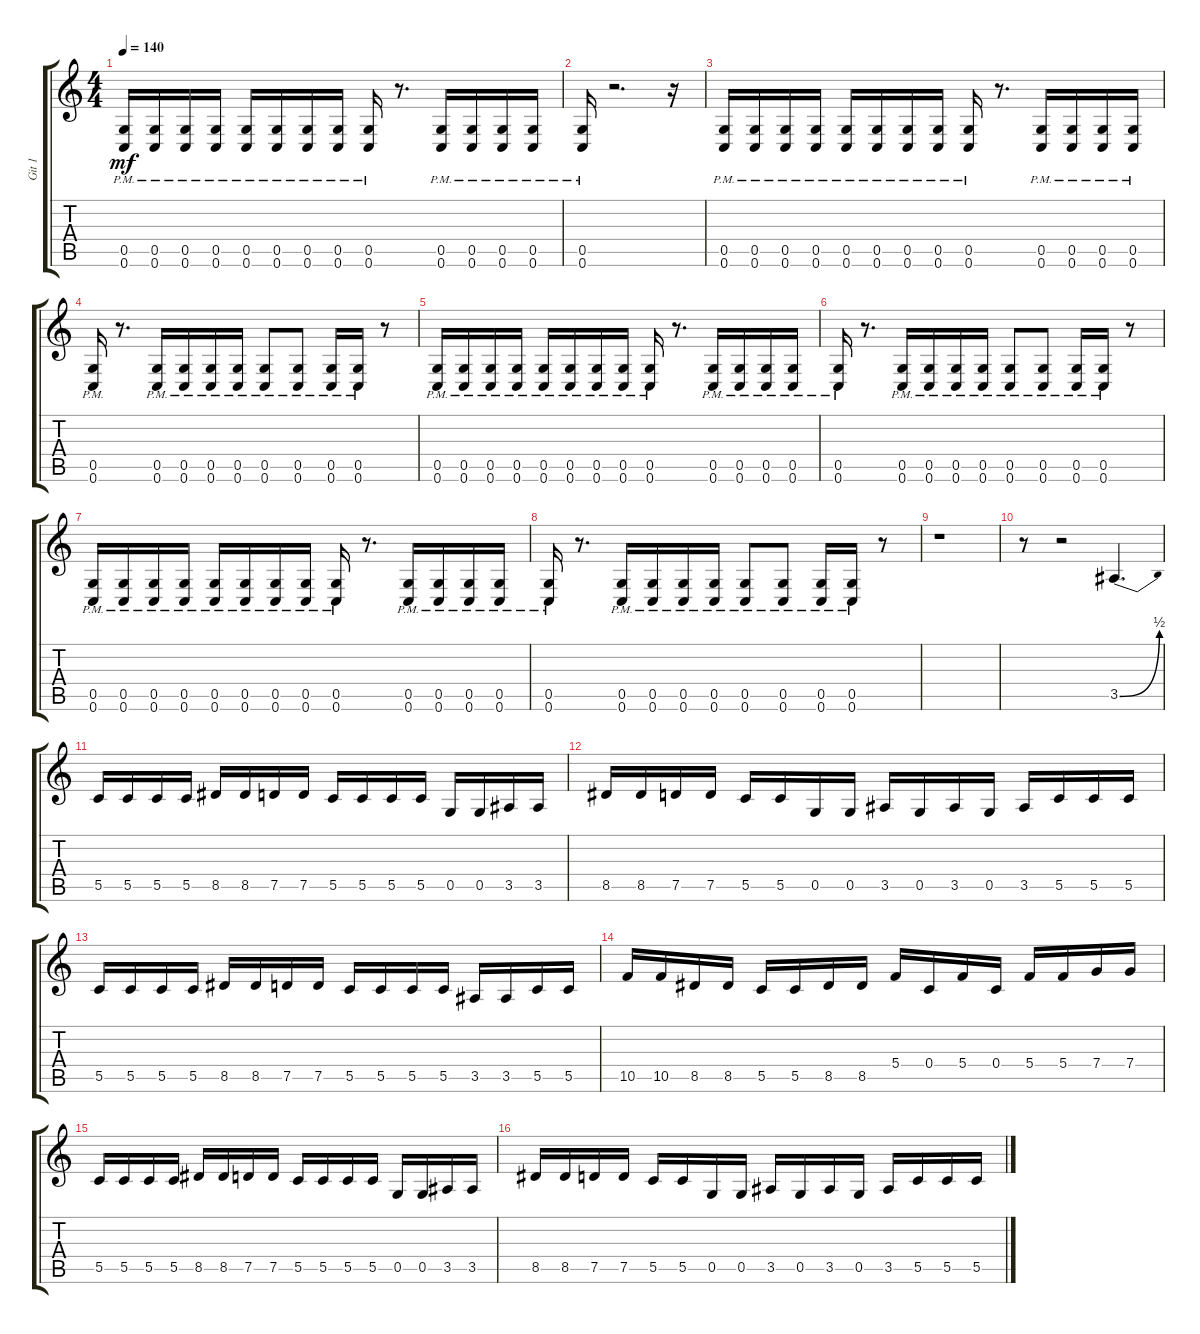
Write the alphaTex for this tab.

\track ("Git 1" "Git 1") {instrument acousticguitarsteel}
\staff {score tabs}
\tuning (D4 A3 F3 C3 G2 C2) {hide}
\ts (4 4)
\tempo 140
\clef g2
\ks c
(0.5{pm} 0.6{pm}).16{dy mf} (0.5{pm} 0.6{pm}).16 (0.5{pm} 0.6{pm}).16 (0.5{pm} 0.6{pm}).16 (0.5{pm} 0.6{pm}).16 (0.5{pm} 0.6{pm}).16 (0.5{pm} 0.6{pm}).16 (0.5{pm} 0.6{pm}).16 (0.5{pm} 0.6{pm}).16 r.8{d} (0.5{pm} 0.6{pm}).16 (0.5{pm} 0.6{pm}).16 (0.5{pm} 0.6{pm}).16 (0.5{pm} 0.6{pm}).16 |
(0.5{pm} 0.6{pm}).16 r.2{d} r.16 |
(0.5{pm} 0.6{pm}).16 (0.5{pm} 0.6{pm}).16 (0.5{pm} 0.6{pm}).16 (0.5{pm} 0.6{pm}).16 (0.5{pm} 0.6{pm}).16 (0.5{pm} 0.6{pm}).16 (0.5{pm} 0.6{pm}).16 (0.5{pm} 0.6{pm}).16 (0.5{pm} 0.6{pm}).16 r.8{d} (0.5{pm} 0.6{pm}).16 (0.5{pm} 0.6{pm}).16 (0.5{pm} 0.6{pm}).16 (0.5{pm} 0.6{pm}).16 |
(0.5{pm} 0.6{pm}).16 r.8{d} (0.5{pm} 0.6{pm}).16 (0.5{pm} 0.6{pm}).16 (0.5{pm} 0.6{pm}).16 (0.5{pm} 0.6{pm}).16 (0.5{pm} 0.6{pm}).8 (0.5{pm} 0.6{pm}).8 (0.5{pm} 0.6{pm}).16 (0.5{pm} 0.6{pm}).16 r.8 |
(0.5{pm} 0.6{pm}).16 (0.5{pm} 0.6{pm}).16 (0.5{pm} 0.6{pm}).16 (0.5{pm} 0.6{pm}).16 (0.5{pm} 0.6{pm}).16 (0.5{pm} 0.6{pm}).16 (0.5{pm} 0.6{pm}).16 (0.5{pm} 0.6{pm}).16 (0.5{pm} 0.6{pm}).16 r.8{d} (0.5{pm} 0.6{pm}).16 (0.5{pm} 0.6{pm}).16 (0.5{pm} 0.6{pm}).16 (0.5{pm} 0.6{pm}).16 |
(0.5{pm} 0.6{pm}).16 r.8{d} (0.5{pm} 0.6{pm}).16 (0.5{pm} 0.6{pm}).16 (0.5{pm} 0.6{pm}).16 (0.5{pm} 0.6{pm}).16 (0.5{pm} 0.6{pm}).8 (0.5{pm} 0.6{pm}).8 (0.5{pm} 0.6{pm}).16 (0.5{pm} 0.6{pm}).16 r.8 |
(0.5{pm} 0.6{pm}).16 (0.5{pm} 0.6{pm}).16 (0.5{pm} 0.6{pm}).16 (0.5{pm} 0.6{pm}).16 (0.5{pm} 0.6{pm}).16 (0.5{pm} 0.6{pm}).16 (0.5{pm} 0.6{pm}).16 (0.5{pm} 0.6{pm}).16 (0.5{pm} 0.6{pm}).16 r.8{d} (0.5{pm} 0.6{pm}).16 (0.5{pm} 0.6{pm}).16 (0.5{pm} 0.6{pm}).16 (0.5{pm} 0.6{pm}).16 |
(0.5{pm} 0.6{pm}).16 r.8{d} (0.5{pm} 0.6{pm}).16 (0.5{pm} 0.6{pm}).16 (0.5{pm} 0.6{pm}).16 (0.5{pm} 0.6{pm}).16 (0.5{pm} 0.6{pm}).8 (0.5{pm} 0.6{pm}).8 (0.5{pm} 0.6{pm}).16 (0.5{pm} 0.6{pm}).16 r.8 |
r.1 |
r.8 r.2 3.5{be (bend 0 0 60 2)}.4{d} |
5.5.16 5.5.16 5.5.16 5.5.16 8.5.16 8.5.16 7.5.16 7.5.16 5.5.16 5.5.16 5.5.16 5.5.16 0.5.16 0.5.16 3.5.16 3.5.16 |
8.5.16 8.5.16 7.5.16 7.5.16 5.5.16 5.5.16 0.5.16 0.5.16 3.5.16 0.5.16 3.5.16 0.5.16 3.5.16 5.5.16 5.5.16 5.5.16 |
5.5.16 5.5.16 5.5.16 5.5.16 8.5.16 8.5.16 7.5.16 7.5.16 5.5.16 5.5.16 5.5.16 5.5.16 3.5.16 3.5.16 5.5.16 5.5.16 |
10.5.16 10.5.16 8.5.16 8.5.16 5.5.16 5.5.16 8.5.16 8.5.16 5.4.16 0.4.16 5.4.16 0.4.16 5.4.16 5.4.16 7.4.16 7.4.16 |
5.5.16 5.5.16 5.5.16 5.5.16 8.5.16 8.5.16 7.5.16 7.5.16 5.5.16 5.5.16 5.5.16 5.5.16 0.5.16 0.5.16 3.5.16 3.5.16 |
8.5.16 8.5.16 7.5.16 7.5.16 5.5.16 5.5.16 0.5.16 0.5.16 3.5.16 0.5.16 3.5.16 0.5.16 3.5.16 5.5.16 5.5.16 5.5.16
